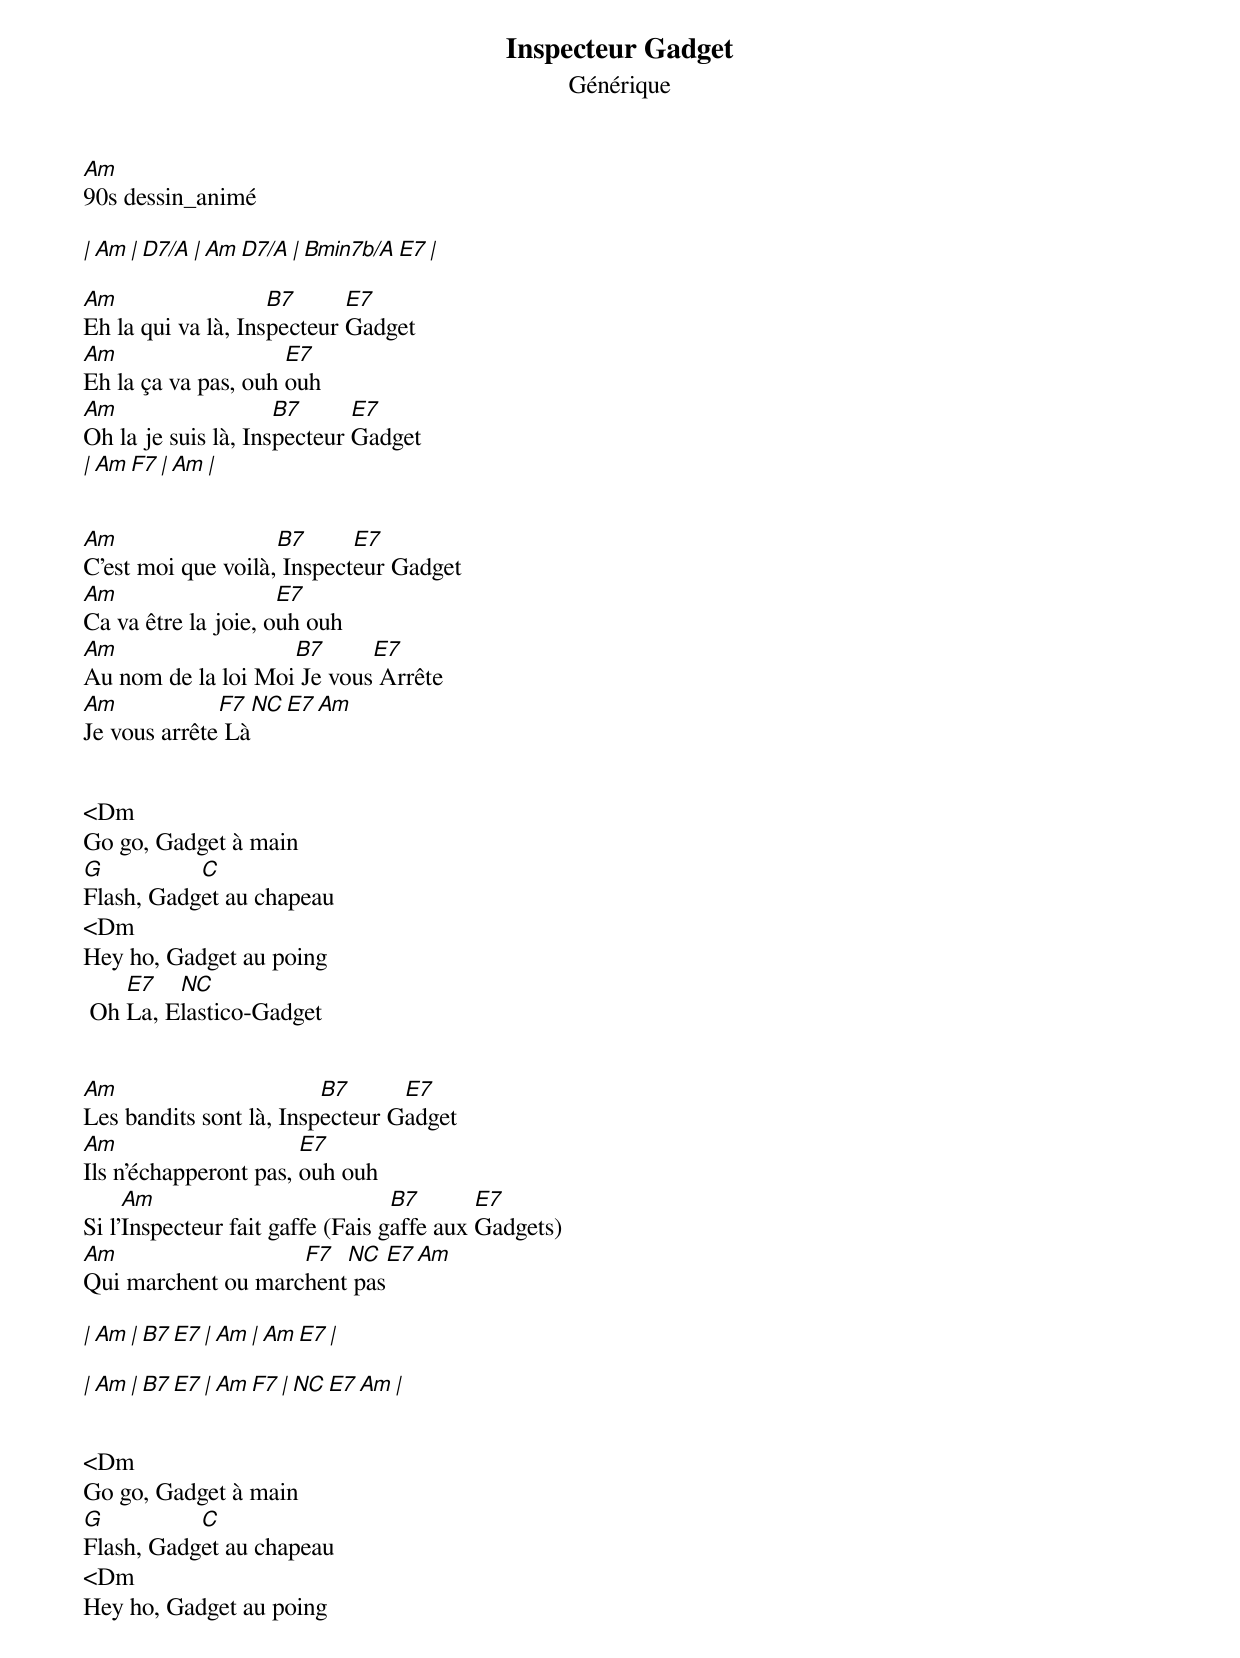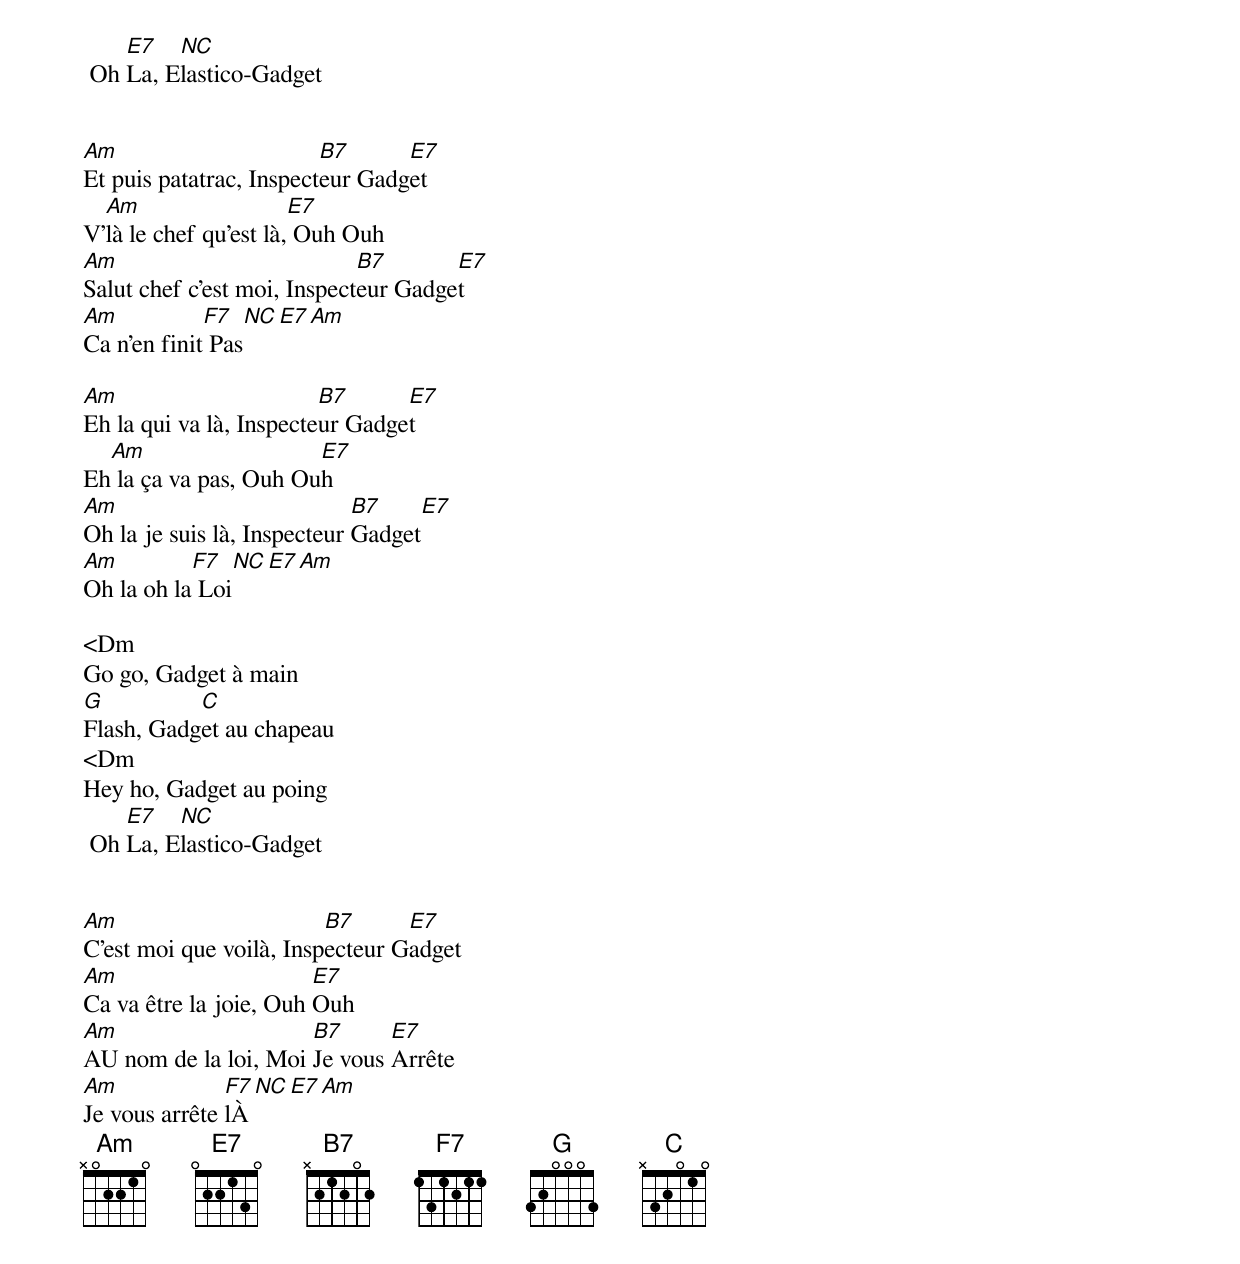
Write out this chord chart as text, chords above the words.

Inspecteur Gadget
Générique
Am
90s dessin_animé

| Am      | D7/A     | Am    D7/A  | Bmin7b/A    E7  |

Am                  B7      E7
Eh la qui va là, Inspecteur Gadget
Am                   E7
Eh la ça va pas, ouh ouh
Am                   B7      E7
Oh la je suis là, Inspecteur Gadget
| Am    F7 | Am      |


Am                  B7      E7
C'est moi que voilà, Inspecteur Gadget
Am                   E7
Ca va être la joie, ouh ouh
Am                  B7      E7
Au nom de la loi Moi Je vous Arrête
Am            F7  NC  E7  Am
Je vous arrête Là


<Dm
Go go, Gadget à main
G          C
Flash, Gadget au chapeau
<Dm
Hey ho, Gadget au poing
    E7   (NC)
 Oh La, Elastico-Gadget


Am                       B7      E7
Les bandits sont là, Inspecteur Gadget
Am                     E7
Ils n'échapperont pas, ouh ouh
     Am                           B7       E7
Si l'Inspecteur fait gaffe (Fais gaffe aux Gadgets)
Am                  F7  NC  E7  Am
Qui marchent ou marchent pas

| Am      | B7    E7   | Am        | Am     E7   |

| Am      | B7    E7   | Am    F7  | NC E7  Am   |


<Dm
Go go, Gadget à main
G          C
Flash, Gadget au chapeau
<Dm
Hey ho, Gadget au poing
    E7   (NC)
 Oh La, Elastico-Gadget


Am                       B7      E7
Et puis patatrac, Inspecteur Gadget
  Am                   E7
V'là le chef qu'est là, Ouh Ouh
Am                           B7       E7
Salut chef c'est moi, Inspecteur Gadget
Am           F7  NC  E7  Am
Ca n'en finit Pas

Am                       B7      E7
Eh la qui va là, Inspecteur Gadget
  Am                   E7
Eh la ça va pas, Ouh Ouh
Am                           B7       E7
Oh la je suis là, Inspecteur Gadget
Am         F7  NC  E7  Am
Oh la oh la Loi

<Dm
Go go, Gadget à main
G          C
Flash, Gadget au chapeau
<Dm
Hey ho, Gadget au poing
    E7   (NC)
 Oh La, Elastico-Gadget


Am                       B7      E7
C'est moi que voilà, Inspecteur Gadget
Am                      E7
Ca va être la joie, Ouh Ouh
Am                    B7      E7
AU nom de la loi, Moi Je vous Arrête
Am             F7  NC  E7  Am
Je vous arrête lÀ
